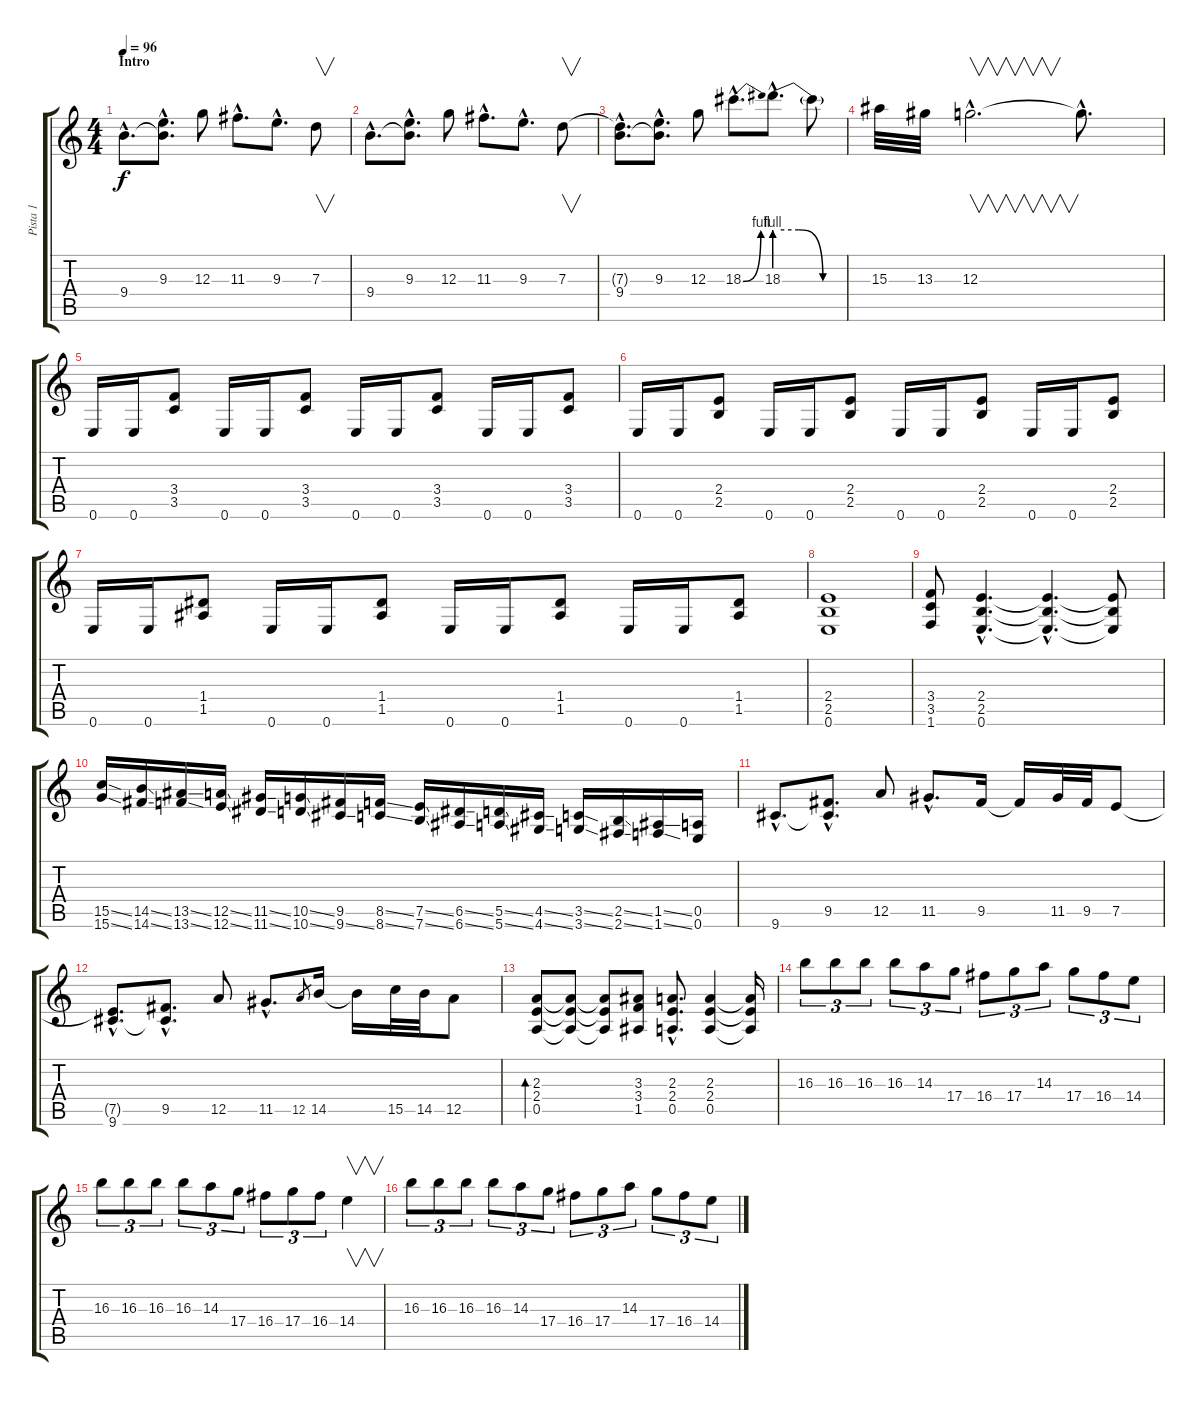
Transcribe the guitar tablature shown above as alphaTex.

\track ("Pista 1" "Pista 1") {instrument distortionguitar}
\staff {score tabs}
\tuning (E4 B3 G3 D3 A2 E2) {hide}
\ts (4 4)
\section ("" "Intro")
\tempo 96
\clef g2
\ks c
9.4{hac}.8{d dy f instrument distortionguitar} (9.3{hac} 9.4{hac t}).8{d} 12.3.8 11.3{hac}.8{d} 9.3{hac}.8{d} 7.3.8{v} |
9.4{hac}.8{d} (9.3{hac} 9.4{hac t}).8{d} 12.3.8 11.3{hac}.8{d} 9.3{hac}.8{d} 7.3.8{v} |
(7.3{hac t} 9.4{hac}).8{d} (9.3{hac} 9.4{hac t}).8{d} 12.3.8 18.3{be (bend 0 0 60 4) hac}.8{d} 18.3{be (custom 0 4 20 4 40 0 60 0) hac}.8{d} 18.3{t}.8 |
15.3.32 13.3.32 12.3{hac}.2{v d} 12.3{hac t}.8{d} |
0.6.16 0.6.16 (3.4 3.5).8 0.6.16 0.6.16 (3.4 3.5).8 0.6.16 0.6.16 (3.4 3.5).8 0.6.16 0.6.16 (3.4 3.5).8 |
0.6.16 0.6.16 (2.4 2.5).8 0.6.16 0.6.16 (2.4 2.5).8 0.6.16 0.6.16 (2.4 2.5).8 0.6.16 0.6.16 (2.4 2.5).8 |
0.6.16 0.6.16 (1.4 1.5).8 0.6.16 0.6.16 (1.4 1.5).8 0.6.16 0.6.16 (1.4 1.5).8 0.6.16 0.6.16 (1.4 1.5).8 |
(2.4 2.5 0.6).1 |
(3.4 3.5 1.6).8 (2.4{hac} 2.5{hac} 0.6{hac}).4{d} (2.4{hac t} 2.5{hac t} 0.6{hac t}).4{d} (2.4{t} 2.5{t} 0.6{t}).8 |
(15.5{ss} 15.6{ss}).16{instrument guitarfretnoise} (14.5{ss} 14.6{ss}).16 (13.5{ss} 13.6{ss}).16 (12.5{ss} 12.6{ss}).16 (11.5{ss} 11.6{ss}).16 (10.5{ss} 10.6{ss}).16 (9.5 9.6{ss}).16 (8.5{ss} 8.6{ss}).16 (7.5{ss} 7.6{ss}).16 (6.5{ss} 6.6{ss}).16 (5.5{ss} 5.6{ss}).16 (4.5{ss} 4.6{ss}).16 (3.5{ss} 3.6{ss}).16 (2.5{ss} 2.6{ss}).16 (1.5{ss} 1.6{ss}).16 (0.5 0.6).16 |
9.6{hac}.8{d instrument distortionguitar} (9.5{hac} 9.6{hac t}).8{d} 12.5.8 11.5{hac}.8{d} 9.5.16 9.5{t}.16 11.5.32 9.5.32 7.5.8 |
(7.5{hac t} 9.6{hac}).8{d} (9.5{hac} 9.6{hac t}).8{d} 12.5.8 11.5{hac}.8{d} 12.5.8{gr} 14.5.16 14.5{t}.16 15.5.32 14.5.32 12.5.8 |
(2.3 2.4 0.5).8{bd 240} (2.3{t} 2.4{t} 0.5{t}).8 (2.3{t} 2.4{t} 0.5{t}).8 (3.3 3.4 1.5).8 (2.3{hac} 2.4{hac} 0.5{hac}).8{d} (2.3 2.4 0.5).4 (2.3{t} 2.4{t} 0.5{t}).16 |
16.3.8{tu (3 2)} 16.3.8{tu (3 2)} 16.3.8{tu (3 2)} 16.3.8{tu (3 2)} 14.3.8{tu (3 2)} 17.4.8{tu (3 2)} 16.4.8{tu (3 2)} 17.4.8{tu (3 2)} 14.3.8{tu (3 2)} 17.4.8{tu (3 2)} 16.4.8{tu (3 2)} 14.4.8{tu (3 2)} |
16.3.8{tu (3 2)} 16.3.8{tu (3 2)} 16.3.8{tu (3 2)} 16.3.8{tu (3 2)} 14.3.8{tu (3 2)} 17.4.8{tu (3 2)} 16.4.8{tu (3 2)} 17.4.8{tu (3 2)} 16.4.8{tu (3 2)} 14.4.4{v} |
16.3.8{tu (3 2)} 16.3.8{tu (3 2)} 16.3.8{tu (3 2)} 16.3.8{tu (3 2)} 14.3.8{tu (3 2)} 17.4.8{tu (3 2)} 16.4.8{tu (3 2)} 17.4.8{tu (3 2)} 14.3.8{tu (3 2)} 17.4.8{tu (3 2)} 16.4.8{tu (3 2)} 14.4.8{tu (3 2)}
